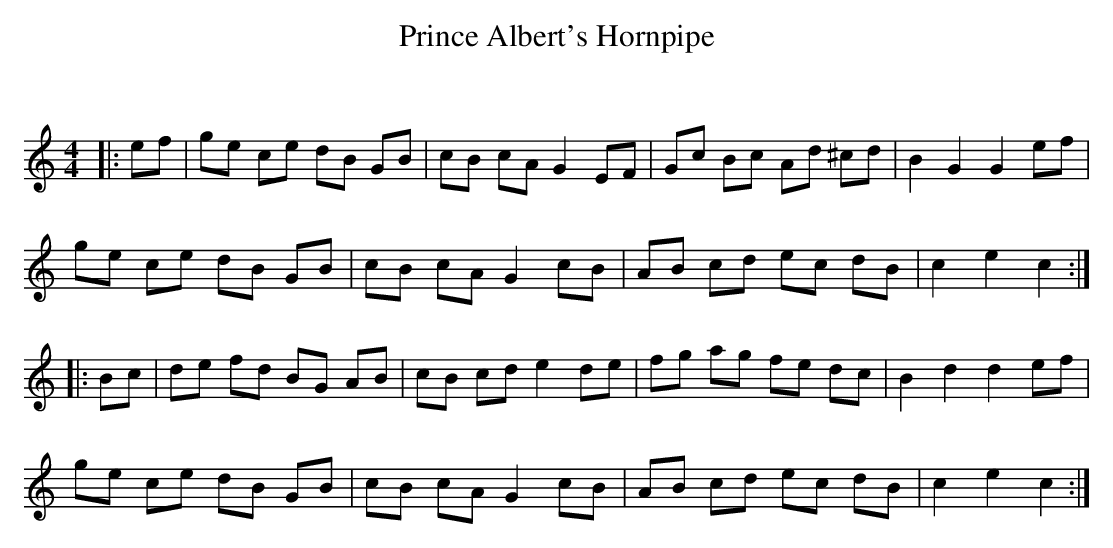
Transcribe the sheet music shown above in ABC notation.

X:1
T: Prince Albert's Hornpipe
C:
Q: 232
K:C
M:4/4
L:1/8
|:ef|ge ce dB GB|cB cA G2 EF|Gc Bc Ad ^cd|B2 G2 G2 ef|
ge ce dB GB|cB cA G2 cB|AB cd ec dB|c2 e2 c2:|
|:Bc|de fd BG AB|cB cd e2 de|fg ag fe dc|B2 d2 d2 ef|
ge ce dB GB|cB cA G2 cB|AB cd ec dB|c2 e2 c2:|
